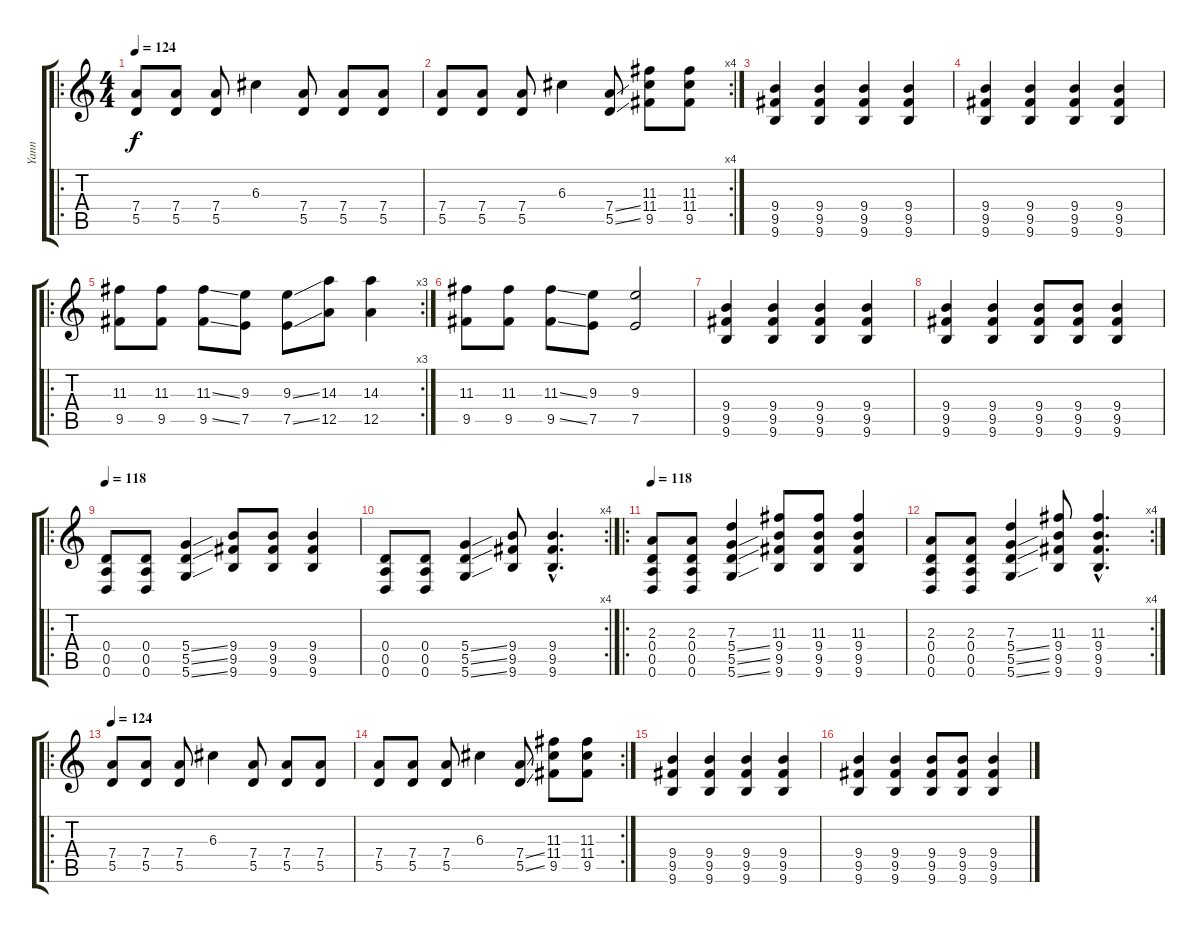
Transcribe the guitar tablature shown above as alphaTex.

\track ("Yann" "Yann") {instrument distortionguitar}
\staff {score tabs}
\tuning (E4 B3 G3 D3 A2 D2) {hide}
\ro
\ts (4 4)
\tempo 124
\clef g2
\ks c
(7.4 5.5).8{dy f} (7.4 5.5).8 (7.4 5.5).8 6.3.4 (7.4 5.5).8 (7.4 5.5).8 (7.4 5.5).8 |
\rc 4
(7.4 5.5).8 (7.4 5.5).8 (7.4 5.5).8 6.3.4 (7.4{ss} 5.5{ss}).8 (11.3 11.4 9.5).8 (11.3 11.4 9.5).8 |
(9.4 9.5 9.6).4 (9.4 9.5 9.6).4 (9.4 9.5 9.6).4 (9.4 9.5 9.6).4 |
(9.4 9.5 9.6).4 (9.4 9.5 9.6).4 (9.4 9.5 9.6).4 (9.4 9.5 9.6).4 |
\ro
\rc 3
(11.3 9.5).8 (11.3 9.5).8 (11.3{ss} 9.5{ss}).8 (9.3 7.5).8 (9.3{ss} 7.5{ss}).8 (14.3 12.5).8 (14.3 12.5).4 |
(11.3 9.5).8 (11.3 9.5).8 (11.3{ss} 9.5{ss}).8 (9.3 7.5).8 (9.3 7.5).2 |
(9.4 9.5 9.6).4 (9.4 9.5 9.6).4 (9.4 9.5 9.6).4 (9.4 9.5 9.6).4 |
(9.4 9.5 9.6).4 (9.4 9.5 9.6).4 (9.4 9.5 9.6).8 (9.4 9.5 9.6).8 (9.4 9.5 9.6).4 |
\ro
\tempo 118
(0.4 0.5 0.6).8 (0.4 0.5 0.6).8 (5.4{ss} 5.5{ss} 5.6{ss}).4 (9.4 9.5 9.6).8 (9.4 9.5 9.6).8 (9.4 9.5 9.6).4 |
\rc 4
(0.4 0.5 0.6).8 (0.4 0.5 0.6).8 (5.4{ss} 5.5{ss} 5.6{ss}).4 (9.4 9.5 9.6).8 (9.4{hac} 9.5{hac} 9.6{hac}).4{d} |
\ro
\tempo 118
(2.3 0.4 0.5 0.6).8 (2.3 0.4 0.5 0.6).8 (7.3 5.4{ss} 5.5{ss} 5.6{ss}).4 (11.3 9.4 9.5 9.6).8 (11.3 9.4 9.5 9.6).8 (11.3 9.4 9.5 9.6).4 |
\rc 4
(2.3 0.4 0.5 0.6).8 (2.3 0.4 0.5 0.6).8 (7.3 5.4{ss} 5.5{ss} 5.6{ss}).4 (11.3 9.4 9.5 9.6).8 (11.3{hac} 9.4{hac} 9.5{hac} 9.6{hac}).4{d} |
\ro
\tempo 124
(7.4 5.5).8 (7.4 5.5).8 (7.4 5.5).8 6.3.4 (7.4 5.5).8 (7.4 5.5).8 (7.4 5.5).8 |
\rc 2
(7.4 5.5).8 (7.4 5.5).8 (7.4 5.5).8 6.3.4 (7.4{ss} 5.5{ss}).8 (11.3 11.4 9.5).8 (11.3 11.4 9.5).8 |
(9.4 9.5 9.6).4 (9.4 9.5 9.6).4 (9.4 9.5 9.6).4 (9.4 9.5 9.6).4 |
(9.4 9.5 9.6).4 (9.4 9.5 9.6).4 (9.4 9.5 9.6).8 (9.4 9.5 9.6).8 (9.4 9.5 9.6).4
